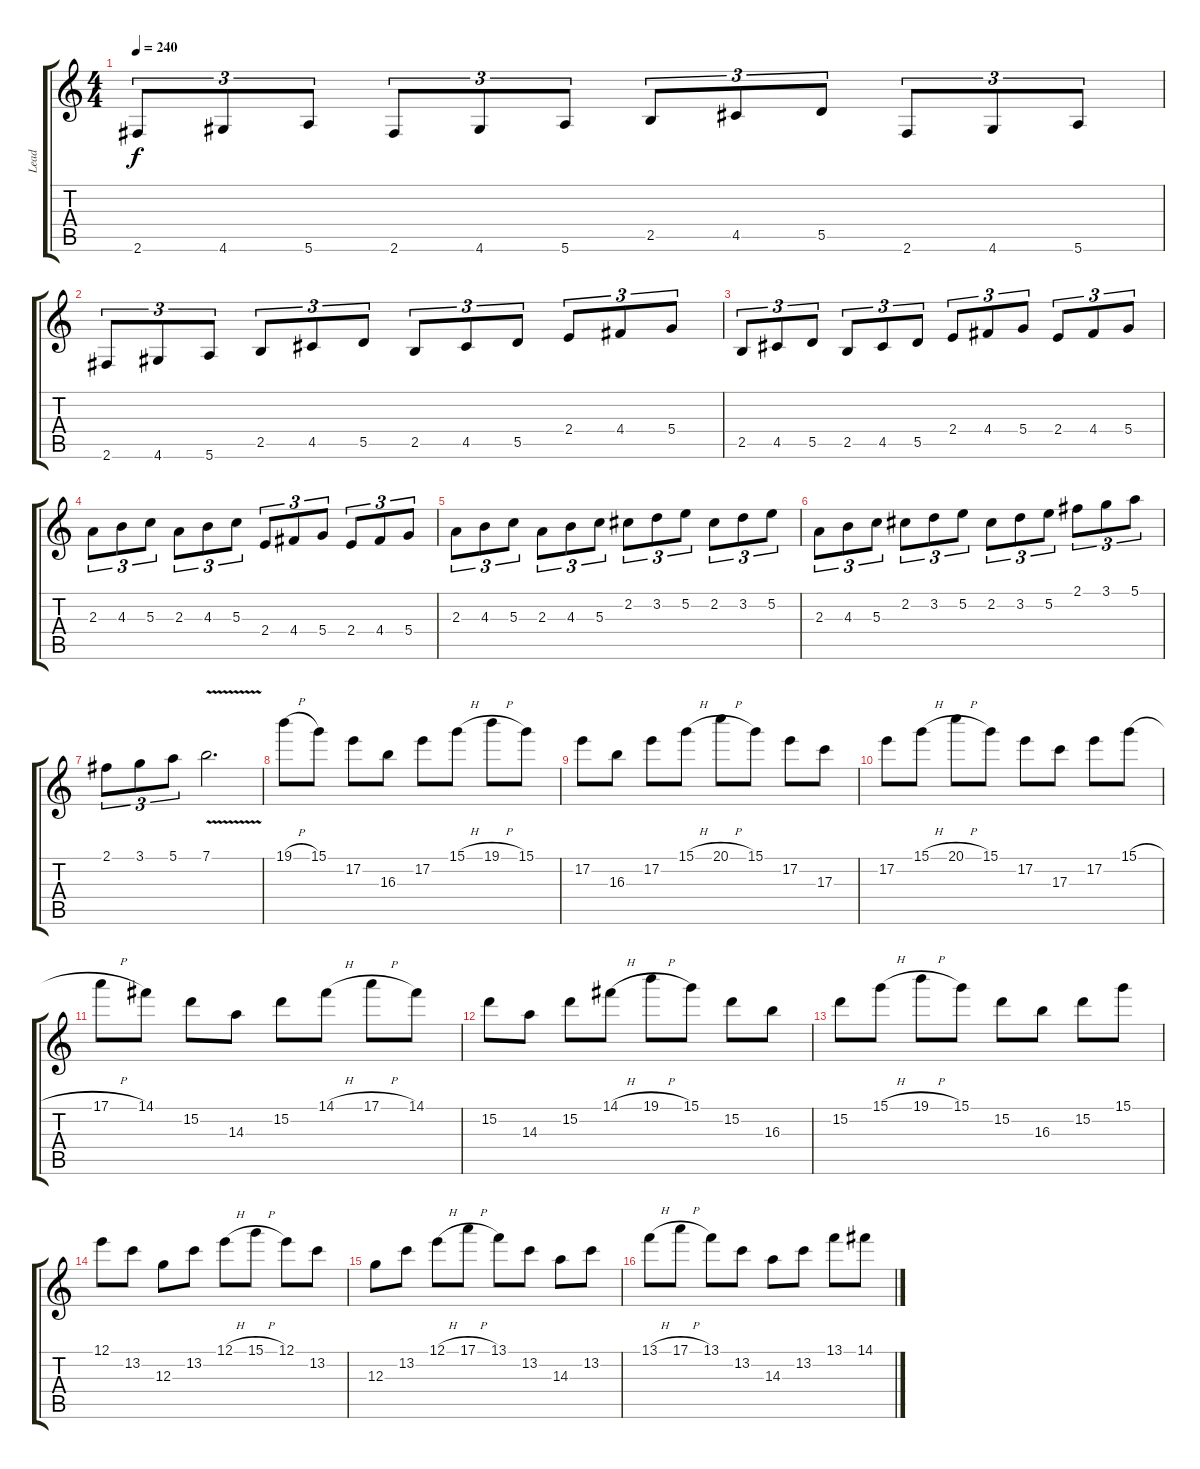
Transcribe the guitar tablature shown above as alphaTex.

\track ("Lead" "Lead") {instrument distortionguitar}
\staff {score tabs}
\tuning (E4 B3 G3 D3 A2 E2) {hide}
\ts (4 4)
\tempo 240
\clef g2
\ks c
2.6.8{tu (3 2) dy f} 4.6.8{tu (3 2)} 5.6.8{tu (3 2)} 2.6.8{tu (3 2)} 4.6.8{tu (3 2)} 5.6.8{tu (3 2)} 2.5.8{tu (3 2)} 4.5.8{tu (3 2)} 5.5.8{tu (3 2)} 2.6.8{tu (3 2)} 4.6.8{tu (3 2)} 5.6.8{tu (3 2)} |
2.6.8{tu (3 2)} 4.6.8{tu (3 2)} 5.6.8{tu (3 2)} 2.5.8{tu (3 2)} 4.5.8{tu (3 2)} 5.5.8{tu (3 2)} 2.5.8{tu (3 2)} 4.5.8{tu (3 2)} 5.5.8{tu (3 2)} 2.4.8{tu (3 2)} 4.4.8{tu (3 2)} 5.4.8{tu (3 2)} |
2.5.8{tu (3 2)} 4.5.8{tu (3 2)} 5.5.8{tu (3 2)} 2.5.8{tu (3 2)} 4.5.8{tu (3 2)} 5.5.8{tu (3 2)} 2.4.8{tu (3 2)} 4.4.8{tu (3 2)} 5.4.8{tu (3 2)} 2.4.8{tu (3 2)} 4.4.8{tu (3 2)} 5.4.8{tu (3 2)} |
2.3.8{tu (3 2)} 4.3.8{tu (3 2)} 5.3.8{tu (3 2)} 2.3.8{tu (3 2)} 4.3.8{tu (3 2)} 5.3.8{tu (3 2)} 2.4.8{tu (3 2)} 4.4.8{tu (3 2)} 5.4.8{tu (3 2)} 2.4.8{tu (3 2)} 4.4.8{tu (3 2)} 5.4.8{tu (3 2)} |
2.3.8{tu (3 2)} 4.3.8{tu (3 2)} 5.3.8{tu (3 2)} 2.3.8{tu (3 2)} 4.3.8{tu (3 2)} 5.3.8{tu (3 2)} 2.2.8{tu (3 2)} 3.2.8{tu (3 2)} 5.2.8{tu (3 2)} 2.2.8{tu (3 2)} 3.2.8{tu (3 2)} 5.2.8{tu (3 2)} |
2.3.8{tu (3 2)} 4.3.8{tu (3 2)} 5.3.8{tu (3 2)} 2.2.8{tu (3 2)} 3.2.8{tu (3 2)} 5.2.8{tu (3 2)} 2.2.8{tu (3 2)} 3.2.8{tu (3 2)} 5.2.8{tu (3 2)} 2.1.8{tu (3 2)} 3.1.8{tu (3 2)} 5.1.8{tu (3 2)} |
2.1.8{tu (3 2)} 3.1.8{tu (3 2)} 5.1.8{tu (3 2)} 7.1{v}.2{d} |
19.1{h}.8 15.1.8 17.2.8 16.3.8 17.2.8 15.1{h}.8 19.1{h}.8 15.1.8 |
17.2.8 16.3.8 17.2.8 15.1{h}.8 20.1{h}.8 15.1.8 17.2.8 17.3.8 |
17.2.8 15.1{h}.8 20.1{h}.8 15.1.8 17.2.8 17.3.8 17.2.8 15.1{h}.8 |
17.1{h}.8 14.1.8 15.2.8 14.3.8 15.2.8 14.1{h}.8 17.1{h}.8 14.1.8 |
15.2.8 14.3.8 15.2.8 14.1{h}.8 19.1{h}.8 15.1.8 15.2.8 16.3.8 |
15.2.8 15.1{h}.8 19.1{h}.8 15.1.8 15.2.8 16.3.8 15.2.8 15.1.8 |
12.1.8 13.2.8 12.3.8 13.2.8 12.1{h}.8 15.1{h}.8 12.1.8 13.2.8 |
12.3.8 13.2.8 12.1{h}.8 17.1{h}.8 13.1.8 13.2.8 14.3.8 13.2.8 |
13.1{h}.8 17.1{h}.8 13.1.8 13.2.8 14.3.8 13.2.8 13.1.8 14.1{h}.8
